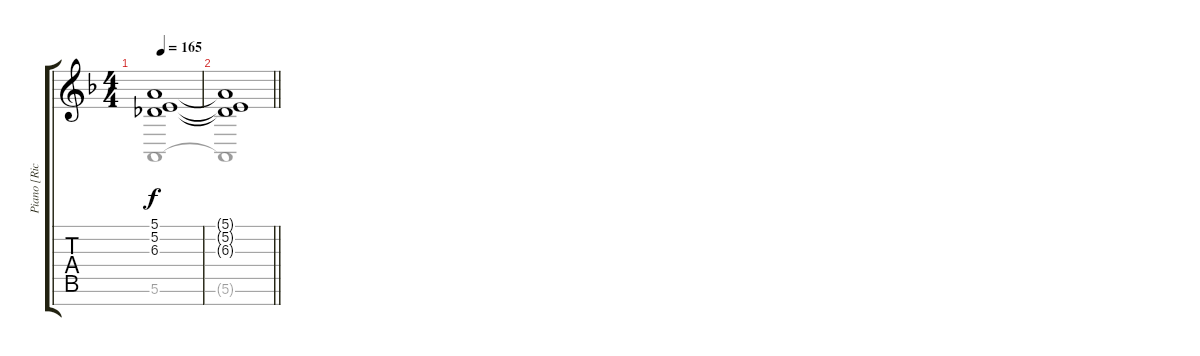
\track ("Piano [Richard Wright]" "Piano [Ric") {instrument acousticgrandpiano}
\staff {score tabs}
\tuning (E4 B3 G3 D3 A2 E2 B1) {hide}
\voice
\ts (4 4)
\tempo 165
\clef g2
\ks dminor
(5.1{t} 5.2{t} 6.3{t}).1{dy f} |
\barLineRight lightlight
(5.1{t} 5.2{t} 6.3{t}).1
\voice
\clef g2
\ottava regular
\simile none
\ks dminor
5.6{t}.1{dy f} |
\barLineRight lightlight
5.6{t}.1
